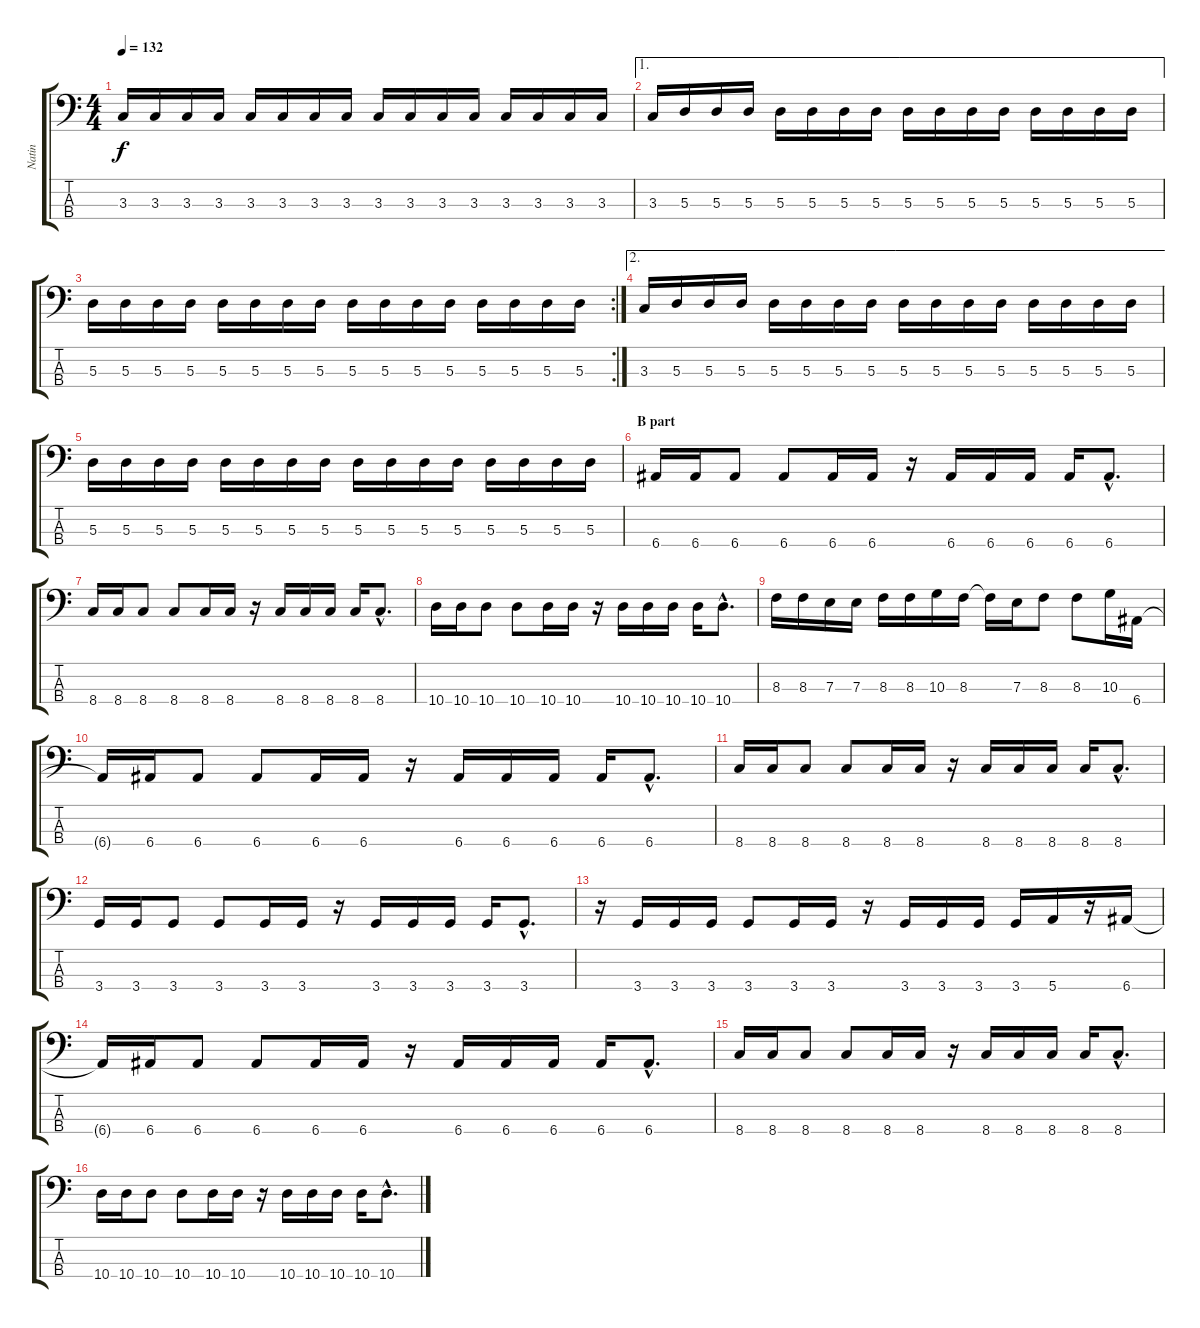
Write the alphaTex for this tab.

\track ("Natin" "Natin") {instrument electricbasspick}
\staff {score tabs}
\tuning (G2 D2 A1 E1) {hide}
\ts (4 4)
\tempo 132
\clef f4
\ks c
3.3.16{dy f} 3.3.16 3.3.16 3.3.16 3.3.16 3.3.16 3.3.16 3.3.16 3.3.16 3.3.16 3.3.16 3.3.16 3.3.16 3.3.16 3.3.16 3.3.16 |
\ae 1
3.3.16 5.3.16 5.3.16 5.3.16 5.3.16 5.3.16 5.3.16 5.3.16 5.3.16 5.3.16 5.3.16 5.3.16 5.3.16 5.3.16 5.3.16 5.3.16 |
\rc 2
5.3.16 5.3.16 5.3.16 5.3.16 5.3.16 5.3.16 5.3.16 5.3.16 5.3.16 5.3.16 5.3.16 5.3.16 5.3.16 5.3.16 5.3.16 5.3.16 |
\ae 2
3.3.16 5.3.16 5.3.16 5.3.16 5.3.16 5.3.16 5.3.16 5.3.16 5.3.16 5.3.16 5.3.16 5.3.16 5.3.16 5.3.16 5.3.16 5.3.16 |
5.3.16 5.3.16 5.3.16 5.3.16 5.3.16 5.3.16 5.3.16 5.3.16 5.3.16 5.3.16 5.3.16 5.3.16 5.3.16 5.3.16 5.3.16 5.3.16 |
\section ("" "B part")
6.4.16 6.4.16 6.4.8 6.4.8 6.4.16 6.4.16 r.16 6.4.16 6.4.16 6.4.16 6.4.16 6.4{hac}.8{d} |
8.4.16 8.4.16 8.4.8 8.4.8 8.4.16 8.4.16 r.16 8.4.16 8.4.16 8.4.16 8.4.16 8.4{hac}.8{d} |
10.4.16 10.4.16 10.4.8 10.4.8 10.4.16 10.4.16 r.16 10.4.16 10.4.16 10.4.16 10.4.16 10.4{hac}.8{d} |
8.3.16 8.3.16 7.3.16 7.3.16 8.3.16 8.3.16 10.3.16 8.3.16 8.3{t}.16 7.3.16 8.3.8 8.3.8 10.3.16 6.4.16 |
6.4{t}.16 6.4.16 6.4.8 6.4.8 6.4.16 6.4.16 r.16 6.4.16 6.4.16 6.4.16 6.4.16 6.4{hac}.8{d} |
8.4.16 8.4.16 8.4.8 8.4.8 8.4.16 8.4.16 r.16 8.4.16 8.4.16 8.4.16 8.4.16 8.4{hac}.8{d} |
3.4.16 3.4.16 3.4.8 3.4.8 3.4.16 3.4.16 r.16 3.4.16 3.4.16 3.4.16 3.4.16 3.4{hac}.8{d} |
r.16 3.4.16 3.4.16 3.4.16 3.4.8 3.4.16 3.4.16 r.16 3.4.16 3.4.16 3.4.16 3.4.16 5.4.16 r.16 6.4.16 |
6.4{t}.16 6.4.16 6.4.8 6.4.8 6.4.16 6.4.16 r.16 6.4.16 6.4.16 6.4.16 6.4.16 6.4{hac}.8{d} |
8.4.16 8.4.16 8.4.8 8.4.8 8.4.16 8.4.16 r.16 8.4.16 8.4.16 8.4.16 8.4.16 8.4{hac}.8{d} |
10.4.16 10.4.16 10.4.8 10.4.8 10.4.16 10.4.16 r.16 10.4.16 10.4.16 10.4.16 10.4.16 10.4{hac}.8{d}
